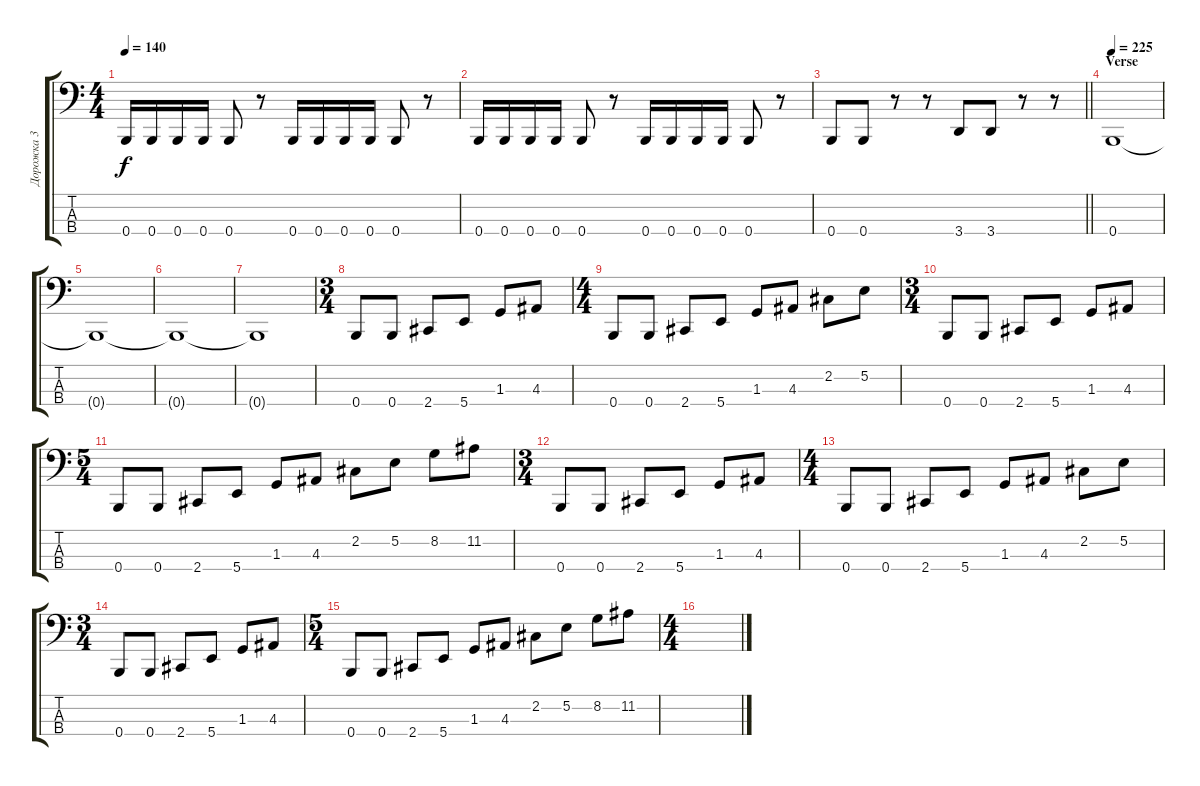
\track ("Дорожка 3" "Дорожка 3") {instrument electricbassfinger}
\staff {score tabs}
\tuning (E2 B1 Gb1 B0) {hide}
\ts (4 4)
\tempo 140
\clef f4
\ks c
0.4.16{dy f} 0.4.16 0.4.16 0.4.16 0.4.8 r.8 0.4.16 0.4.16 0.4.16 0.4.16 0.4.8 r.8 |
0.4.16 0.4.16 0.4.16 0.4.16 0.4.8 r.8 0.4.16 0.4.16 0.4.16 0.4.16 0.4.8 r.8 |
\barLineRight lightlight
0.4.8 0.4.8 r.8 r.8 3.4.8 3.4.8 r.8 r.8 |
\section ("" "Verse")
\tempo 225
0.4.1 |
0.4{t}.1 |
0.4{t}.1 |
0.4{t}.1 |
\ts (3 4)
0.4.8 0.4.8 2.4.8 5.4.8 1.3.8 4.3.8 |
\ts (4 4)
0.4.8 0.4.8 2.4.8 5.4.8 1.3.8 4.3.8 2.2.8 5.2.8 |
\ts (3 4)
0.4.8 0.4.8 2.4.8 5.4.8 1.3.8 4.3.8 |
\ts (5 4)
0.4.8 0.4.8 2.4.8 5.4.8 1.3.8 4.3.8 2.2.8 5.2.8 8.2.8 11.2.8 |
\ts (3 4)
0.4.8 0.4.8 2.4.8 5.4.8 1.3.8 4.3.8 |
\ts (4 4)
0.4.8 0.4.8 2.4.8 5.4.8 1.3.8 4.3.8 2.2.8 5.2.8 |
\ts (3 4)
0.4.8 0.4.8 2.4.8 5.4.8 1.3.8 4.3.8 |
\ts (5 4)
0.4.8 0.4.8 2.4.8 5.4.8 1.3.8 4.3.8 2.2.8 5.2.8 8.2.8 11.2.8 |
\ts (4 4)
